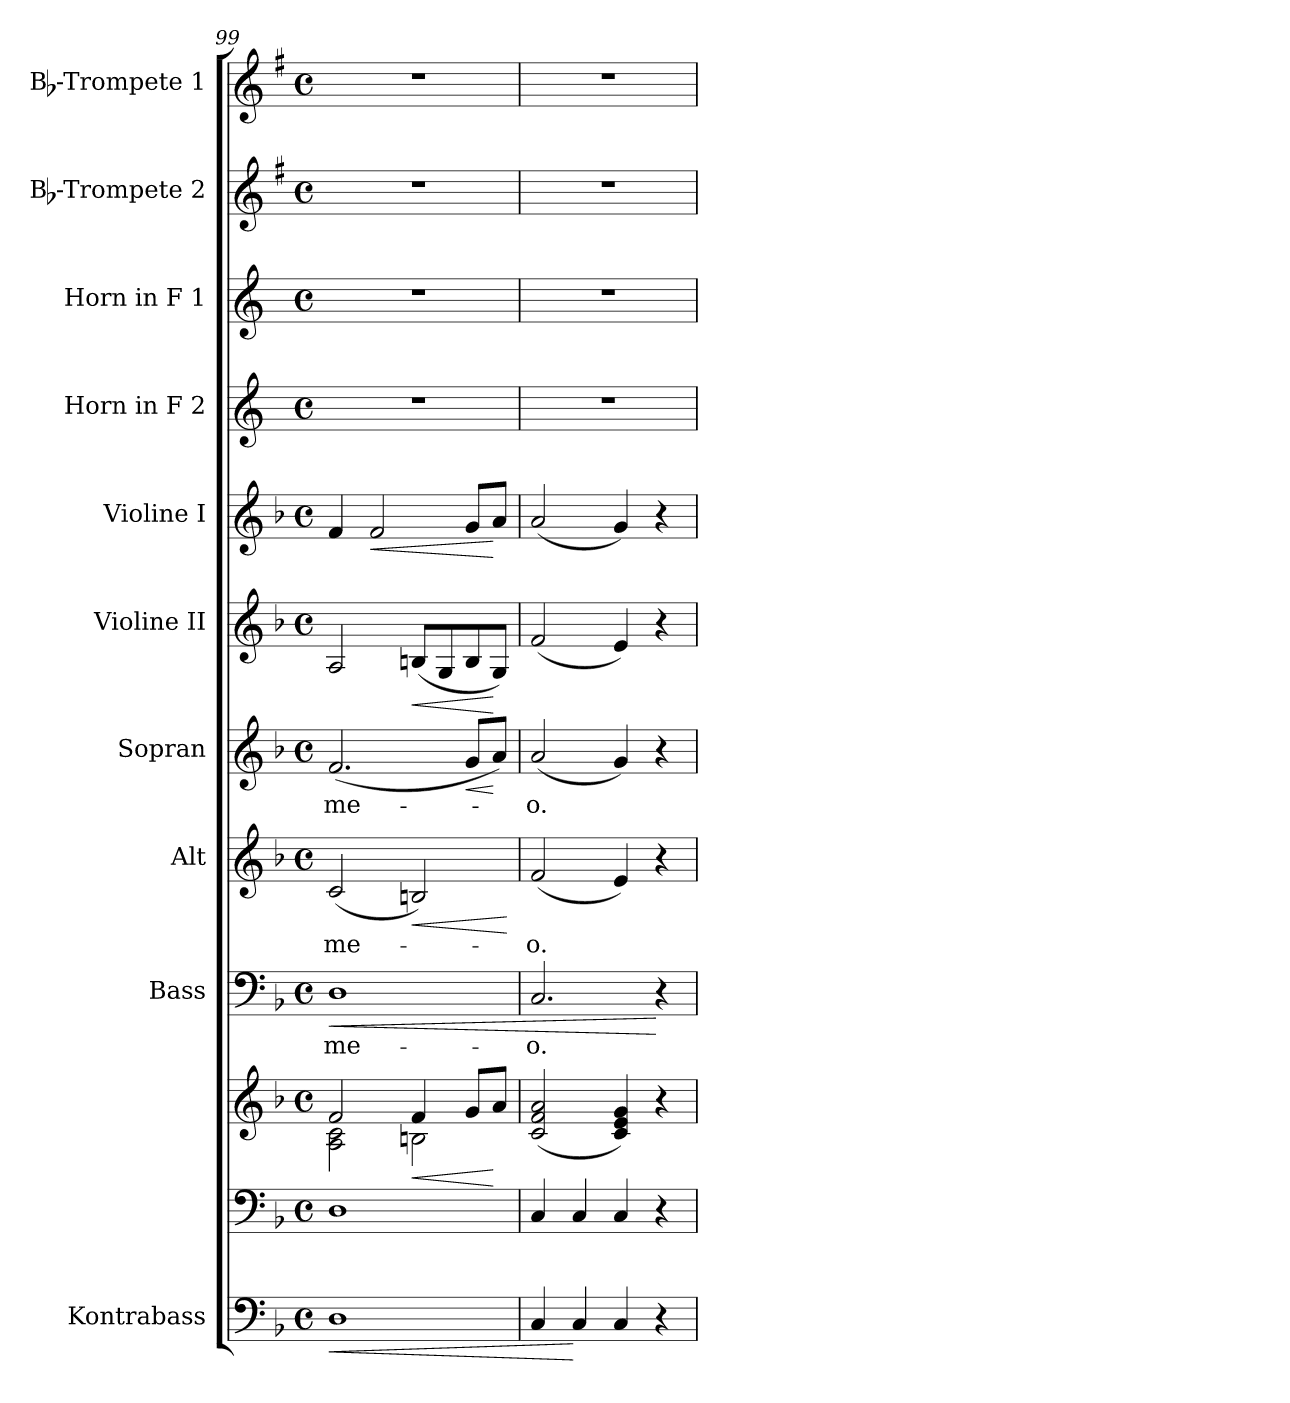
**kern	**dynam	**kern	**kern	**dynam	**kern	**text	**dynam	**kern	**text	**dynam	**kern	**text	**dynam	**kern	**dynam	**kern	**dynam	**kern	**kern	**kern	**kern
*part11	*part11	*part10	*part10	*part10	*part9	*part9	*part9	*part8	*part8	*part8	*part7	*part7	*part7	*part6	*part6	*part5	*part5	*part4	*part3	*part2	*part1
*staff12	*staff12	*staff11	*staff10	*staff10/11	*staff9	*staff9	*staff9	*staff8	*staff8	*staff8	*staff7	*staff7	*staff7	*staff6	*staff6	*staff5	*staff5	*staff4	*staff3	*staff2	*staff1
*I"Kontrabass	*	*	*	*	*I"Bass	*	*	*I"Alt	*	*	*I"Sopran	*	*	*I"Violine II	*	*I"Violine I	*	*I"Horn in F 2	*I"Horn in F 1	*I"Bb-Trompete 2	*I"Bb-Trompete 1
*I'Kb.	*	*	*	*	*I'B.	*	*	*I'A.	*	*	*I'S.	*	*	*I'Vl. II	*	*I'Vl. I	*	*	*	*I'Bb Trp. 2	*I'Bb Trp. 1
*clefF4	*	*clefF4	*clefG2	*	*clefF4	*	*	*clefG2	*	*	*clefG2	*	*	*clefG2	*	*clefG2	*	*clefG2	*clefG2	*clefG2	*clefG2
*ITrd7c12	*	*	*	*	*	*	*	*	*	*	*	*	*	*	*	*	*	*ITrd4c7	*ITrd4c7	*ITrd1c2	*ITrd1c2
*k[b-]	*	*k[b-]	*k[b-]	*	*k[b-]	*	*	*k[b-]	*	*	*k[b-]	*	*	*k[b-]	*	*k[b-]	*	*k[b-]	*k[b-]	*k[b-]	*k[b-]
*F:	*	*F:	*F:	*	*F:	*	*	*F:	*	*	*F:	*	*	*F:	*	*F:	*	*F:	*F:	*F:	*F:
*M4/4	*	*M4/4	*M4/4	*	*M4/4	*	*	*M4/4	*	*	*M4/4	*	*	*M4/4	*	*M4/4	*	*M4/4	*M4/4	*M4/4	*M4/4
*met(c)	*	*met(c)	*met(c)	*	*met(c)	*	*	*met(c)	*	*	*met(c)	*	*	*met(c)	*	*met(c)	*	*met(c)	*met(c)	*met(c)	*met(c)
=99	=99	=99	=99	=99	=99	=99	=99	=99	=99	=99	=99	=99	=99	=99	=99	=99	=99	=99	=99	=99	=99
!	!LO:HP:b	!	!	!	!	!LO:LY:b	!LO:HP:b	!	!LO:LY:b	!	!	!LO:LY:b	!	!	!	!	!	!	!	!	!
*	*	*	*^	*	*	*	*	*	*	*	*	*	*	*	*	*	*	*	*	*	*
1DD	<	1D	2f/	2A\ 2c\	.	1D	me-	<	(<2c/	me-	.	(<2.f/	me-	.	2A/	.	4f/	.	1r	1r	1r	1r
!	!	!	!	!	!	!	!	!	!	!	!	!	!	!	!	!	!	!LO:HP:b	!	!	!	!
.	.	.	.	.	.	.	.	.	.	.	.	.	.	.	.	.	2f/	<	.	.	.	.
!	!	!	!	!	!LO:HP:b	!	!	!	!	!	!LO:HP:b	!	!	!	!	!LO:HP:b	!	!	!	!	!	!
.	.	.	4f/	2Bn\	<	.	.	.	2Bn/)	.	<	.	.	.	(<8Bn/L	<	.	.	.	.	.	.
.	.	.	.	.	.	.	.	.	.	.	.	.	.	.	8G/	.	.	.	.	.	.	.
!	!	!	!	!	!	!	!	!	!	!	!	!	!	!LO:HP:b	!	!	!	!	!	!	!	!
.	.	.	8g/L	.	.	.	.	.	.	.	.	8g/L	.	<	8B/	.	8g/L	.	.	.	.	.
.	.	.	8a/J	.	[	.	.	.	.	.	.	8a/J)	.	[	8G/J)	[	8a/J	[	.	.	.	.
*	*	*	*v	*v	*	*	*	*	*	*	*	*	*	*	*	*	*	*	*	*	*	*
.	.	.	.	.	.	.	.	.	.	[	.	.	.	.	.	.	.	.	.	.	.
=100	=100	=100	=100	=100	=100	=100	=100	=100	=100	=100	=100	=100	=100	=100	=100	=100	=100	=100	=100	=100	=100
!	!	!	!	!	!	!LO:LY:b	!	!	!LO:LY:b	!	!	!LO:LY:b	!	!	!	!	!	!	!	!	!
4CC/	.	4C/	(<2c/ 2f/ 2a/	.	2.C/	-o.	.	(<2f/	-o.	.	(<2a/	-o.	.	(<2f/	.	(<2a/	.	1r	1r	1r	1r
4CC/	[	4C/	.	.	.	.	.	.	.	.	.	.	.	.	.	.	.	.	.	.	.
4CC/	.	4C/	4c/ 4e/ 4g/)	.	.	.	.	4e/)	.	.	4g/)	.	.	4e/)	.	4g/)	.	.	.	.	.
4r	.	4r	4r	.	4r	.	[	4r	.	.	4r	.	.	4r	.	4r	.	.	.	.	.
=	=	=	=	=	=	=	=	=	=	=	=	=	=	=	=	=	=	=	=	=	=
*-	*-	*-	*-	*-	*-	*-	*-	*-	*-	*-	*-	*-	*-	*-	*-	*-	*-	*-	*-	*-	*-
